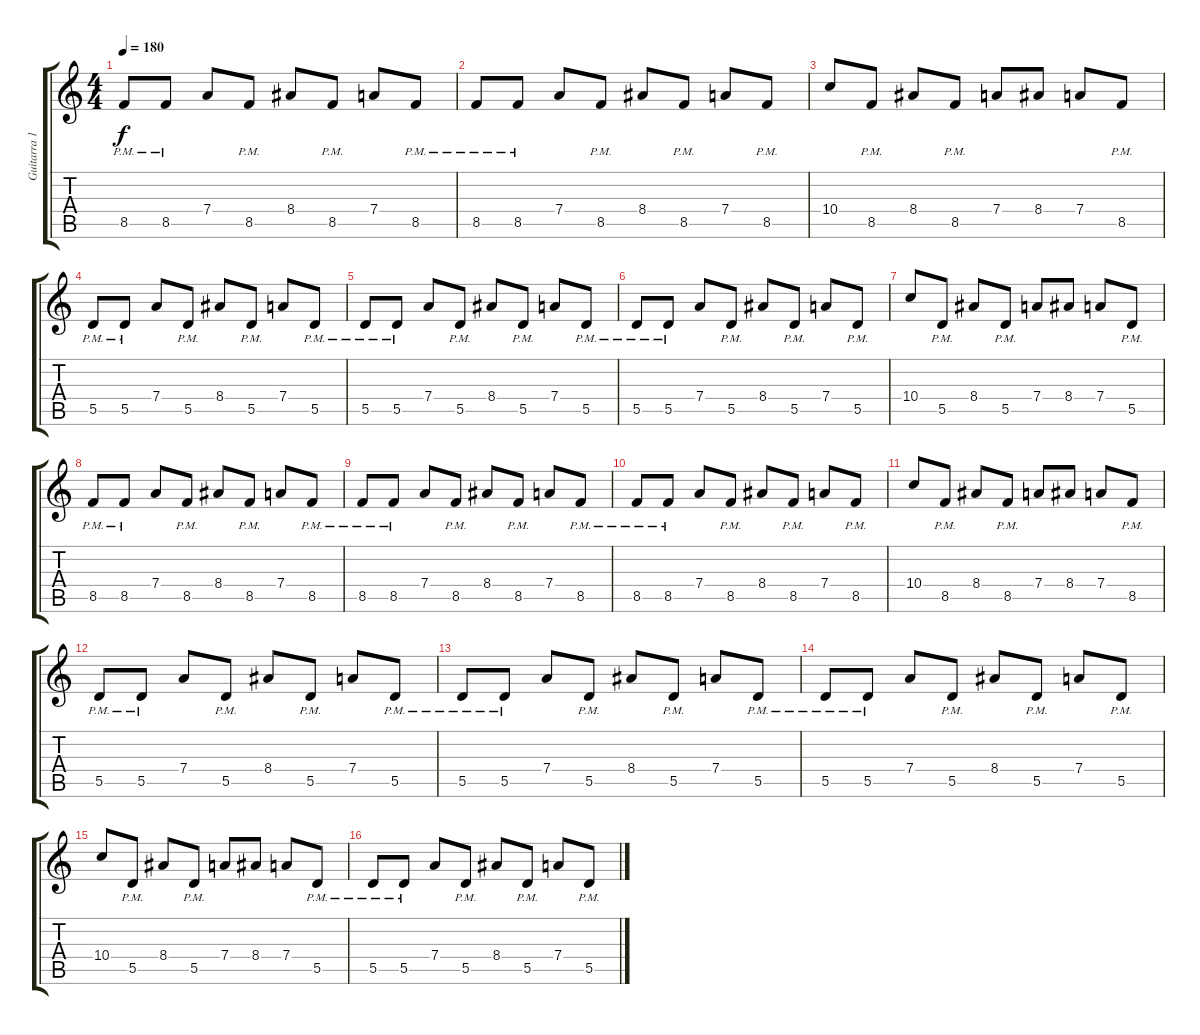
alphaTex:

\track ("Guitarra 1" "Guitarra 1") {instrument distortionguitar}
\staff {score tabs}
\tuning (E4 B3 G3 D3 A2 E2) {hide}
\ts (4 4)
\tempo 180
\clef g2
\ks c
8.5{pm}.8{dy f} 8.5{pm}.8 7.4.8 8.5{pm}.8 8.4.8 8.5{pm}.8 7.4.8 8.5{pm}.8 |
8.5{pm}.8 8.5{pm}.8 7.4.8 8.5{pm}.8 8.4.8 8.5{pm}.8 7.4.8 8.5{pm}.8 |
10.4.8 8.5{pm}.8 8.4.8 8.5{pm}.8 7.4.8 8.4.8 7.4.8 8.5{pm}.8 |
5.5{pm}.8 5.5{pm}.8 7.4.8 5.5{pm}.8 8.4.8 5.5{pm}.8 7.4.8 5.5{pm}.8 |
5.5{pm}.8 5.5{pm}.8 7.4.8 5.5{pm}.8 8.4.8 5.5{pm}.8 7.4.8 5.5{pm}.8 |
5.5{pm}.8 5.5{pm}.8 7.4.8 5.5{pm}.8 8.4.8 5.5{pm}.8 7.4.8 5.5{pm}.8 |
10.4.8 5.5{pm}.8 8.4.8 5.5{pm}.8 7.4.8 8.4.8 7.4.8 5.5{pm}.8 |
8.5{pm}.8 8.5{pm}.8 7.4.8 8.5{pm}.8 8.4.8 8.5{pm}.8 7.4.8 8.5{pm}.8 |
8.5{pm}.8 8.5{pm}.8 7.4.8 8.5{pm}.8 8.4.8 8.5{pm}.8 7.4.8 8.5{pm}.8 |
8.5{pm}.8 8.5{pm}.8 7.4.8 8.5{pm}.8 8.4.8 8.5{pm}.8 7.4.8 8.5{pm}.8 |
10.4.8 8.5{pm}.8 8.4.8 8.5{pm}.8 7.4.8 8.4.8 7.4.8 8.5{pm}.8 |
5.5{pm}.8 5.5{pm}.8 7.4.8 5.5{pm}.8 8.4.8 5.5{pm}.8 7.4.8 5.5{pm}.8 |
5.5{pm}.8 5.5{pm}.8 7.4.8 5.5{pm}.8 8.4.8 5.5{pm}.8 7.4.8 5.5{pm}.8 |
5.5{pm}.8 5.5{pm}.8 7.4.8 5.5{pm}.8 8.4.8 5.5{pm}.8 7.4.8 5.5{pm}.8 |
10.4.8 5.5{pm}.8 8.4.8 5.5{pm}.8 7.4.8 8.4.8 7.4.8 5.5{pm}.8 |
5.5{pm}.8 5.5{pm}.8 7.4.8 5.5{pm}.8 8.4.8 5.5{pm}.8 7.4.8 5.5{pm}.8
